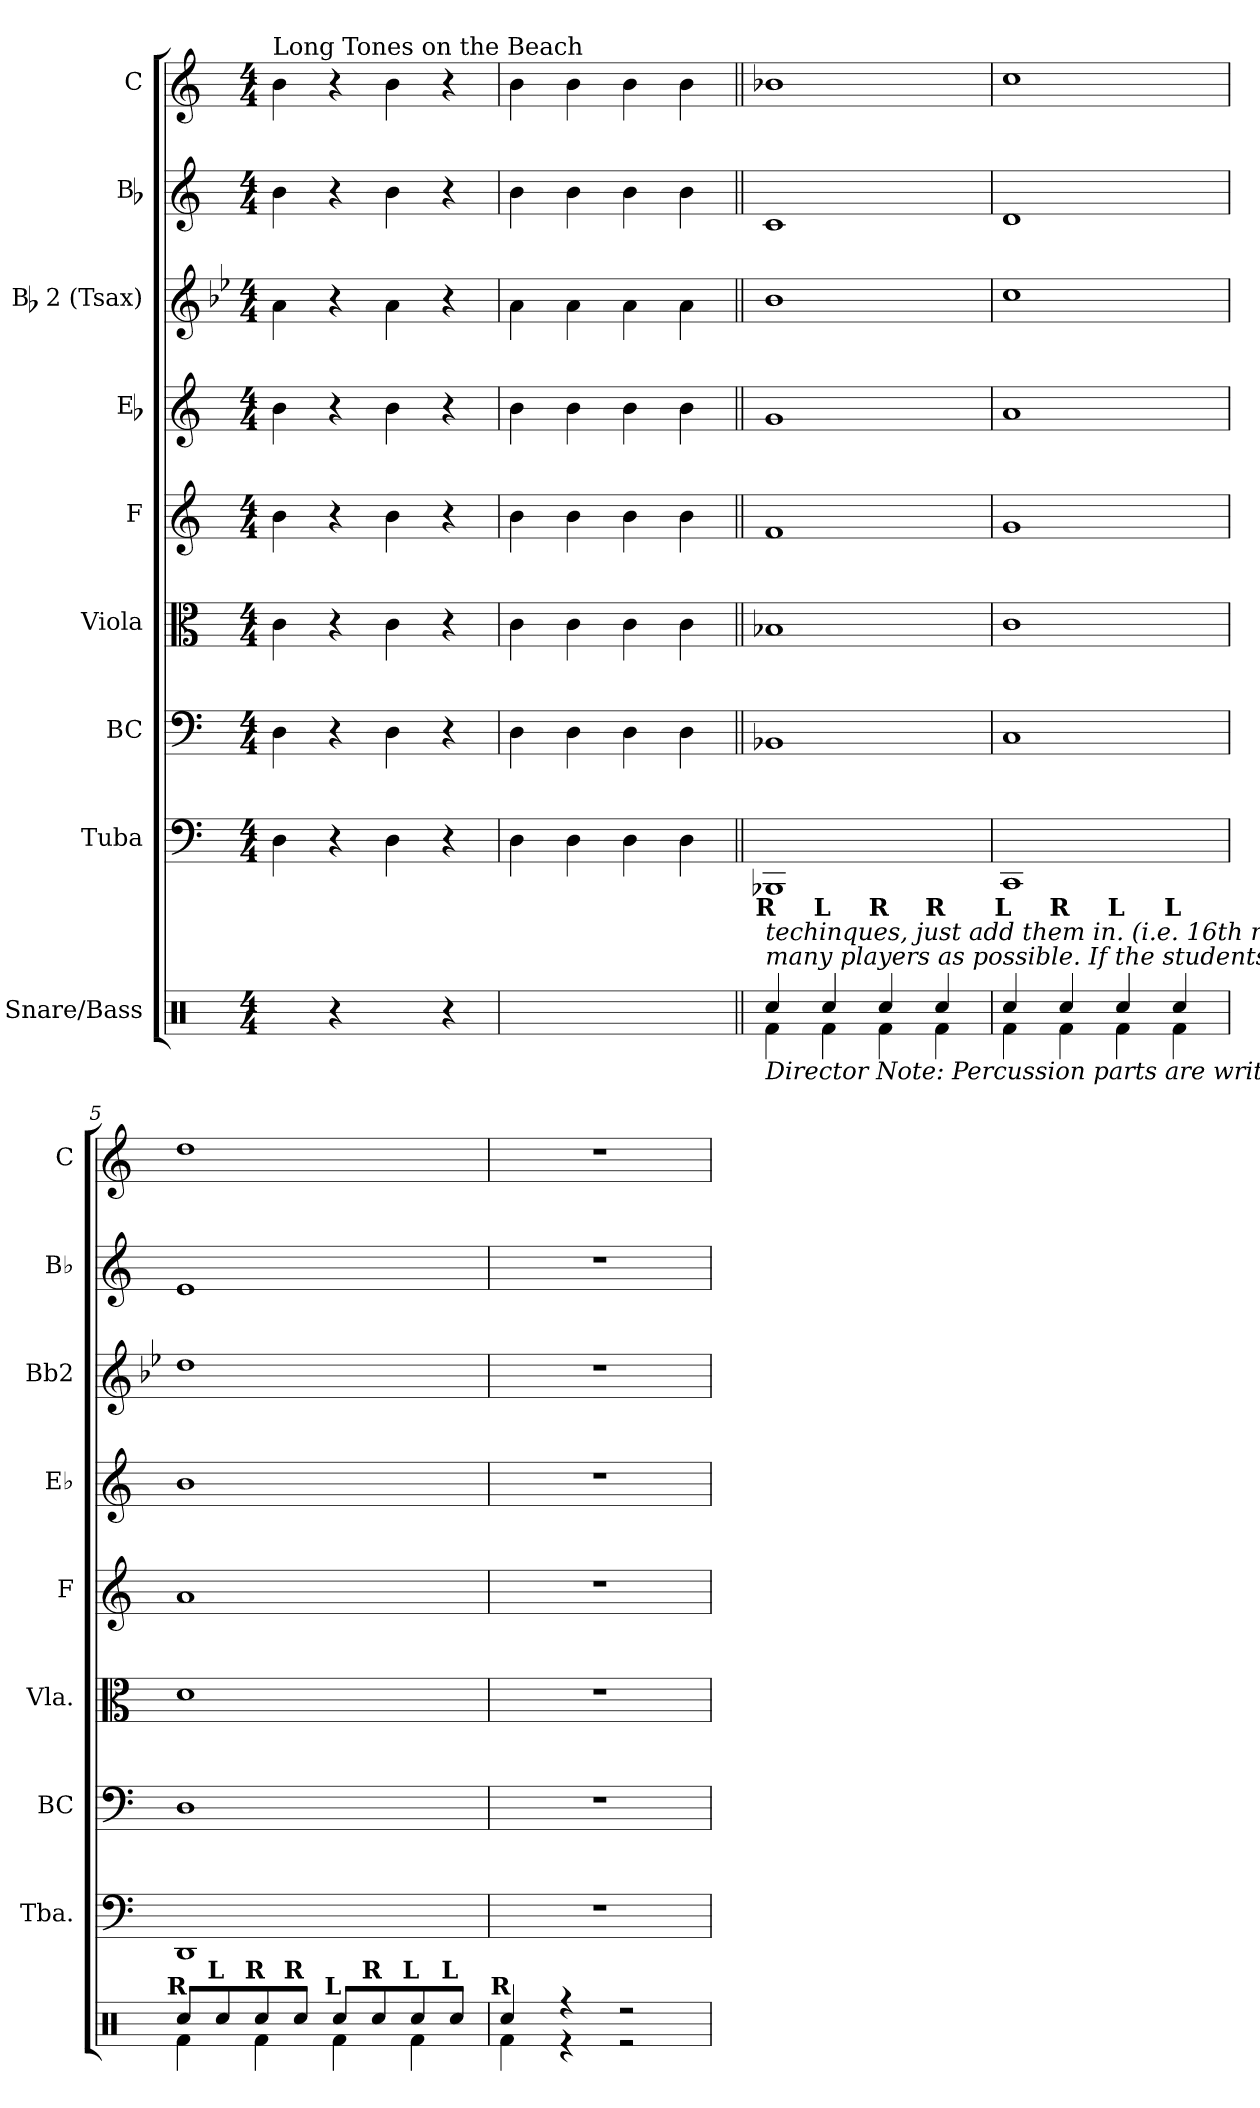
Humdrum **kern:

**kern	**kern	**kern	**kern	**kern	**kern	**kern	**kern	**kern
*part9	*part8	*part7	*part6	*part5	*part4	*part3	*part2	*part1
*staff9	*staff8	*staff7	*staff6	*staff5	*staff4	*staff3	*staff2	*staff1
*I"Snare/Bass	*I"Tuba	*I"BC	*I"Viola	*I"F	*I"Eb	*I"Bb 2 (Tsax)	*I"Bb	*I"C
*	*I'Tba.	*I'BC	*I'Vla.	*I'F	*I'Eb	*I'Bb2	*I'Bb	*I'C
!!LO:PB:g=z
*clefX	*clefF4	*clefF4	*clefC3	*clefG2	*clefG2	*clefG2	*clefG2	*clefG2
*	*	*	*	*ITrd4c7	*ITrd5c9	*ITrd8c14	*ITrd1c2	*
*k[]	*k[]	*k[]	*k[]	*k[b-]	*k[b-e-a-]	*k[b-e-]	*k[b-e-]	*k[]
*M4/4	*M4/4	*M4/4	*M4/4	*M4/4	*M4/4	*M4/4	*M4/4	*M4/4
*MM78	*MM78	*MM78	*MM78	*MM78	*MM78	*MM78	*MM78	*MM78
=1	=1	=1	=1	=1	=1	=1	=1	=1
!	!	!	!	!	!	!	!	!LO:TX:a:t=Long Tones on the Beach
4Ri\	4Di\	4Di\	4ci\	4ei\	4di\	4Ai\	4ai\	4bi\
4r	4r	4r	4r	4r	4r	4r	4r	4r
4Ri\	4Di\	4Di\	4ci\	4ei\	4di\	4Ai\	4ai\	4bi\
4r	4r	4r	4r	4r	4r	4r	4r	4r
=2	=2	=2	=2	=2	=2	=2	=2	=2
4Ri\	4Di\	4Di\	4ci\	4ei\	4di\	4Ai\	4ai\	4bi\
4Ri\	4Di\	4Di\	4ci\	4ei\	4di\	4Ai\	4ai\	4bi\
4Ri\	4Di\	4Di\	4ci\	4ei\	4di\	4Ai\	4ai\	4bi\
4Ri\	4Di\	4Di\	4ci\	4ei\	4di\	4Ai\	4ai\	4bi\
=3||	=3||	=3||	=3||	=3||	=3||	=3||	=3||	=3||
*^	*	*	*	*	*	*	*	*
!LO:TX:b:i:t=Director Note&colon; Percussion parts are written to be as easily accessible to as	!	!	!	!	!	!	!	!	!
!LO:TX:i:t=many players as possible. If the students need to work on more complicated	!	!	!	!	!	!	!	!	!
!LO:TX:i:t=techinques, just add them in. (i.e. 16th note patterns, etc)	!	!	!	!	!	!	!	!	!
!LO:TX:a:B:cj:t=R	!	!	!	!	!	!	!	!	!
4Rcci/	4Rfi\	1BBB-Xi	1BB-Xi	1B-Xi	1B-i	1B-i	1B-i	1B-i	1b-Xi
!LO:TX:a:B:cj:t=L	!	!	!	!	!	!	!	!	!
4Rcci/	4Rfi\	.	.	.	.	.	.	.	.
!LO:TX:a:B:cj:t=R	!	!	!	!	!	!	!	!	!
4Rcci/	4Rfi\	.	.	.	.	.	.	.	.
!LO:TX:a:B:cj:t=R	!	!	!	!	!	!	!	!	!
4Rcci/	4Rfi\	.	.	.	.	.	.	.	.
=4	=4	=4	=4	=4	=4	=4	=4	=4	=4
!LO:TX:a:B:cj:t=L	!	!	!	!	!	!	!	!	!
4Rcci/	4Rfi\	1CCi	1Ci	1ci	1ci	1ci	1ci	1ci	1cci
!LO:TX:a:B:cj:t=R	!	!	!	!	!	!	!	!	!
4Rcci/	4Rfi\	.	.	.	.	.	.	.	.
!LO:TX:a:B:cj:t=L	!	!	!	!	!	!	!	!	!
4Rcci/	4Rfi\	.	.	.	.	.	.	.	.
!LO:TX:a:B:cj:t=L	!	!	!	!	!	!	!	!	!
4Rcci/	4Rfi\	.	.	.	.	.	.	.	.
=5	=5	=5	=5	=5	=5	=5	=5	=5	=5
!LO:TX:a:B:cj:t=R	!	!	!	!	!	!	!	!	!
8Rcci/L	4Rfi\	1DDi	1Di	1di	1di	1di	1di	1di	1ddi
!LO:TX:a:B:cj:t=L	!	!	!	!	!	!	!	!	!
8Rcci/	.	.	.	.	.	.	.	.	.
!LO:TX:a:B:cj:t=R	!	!	!	!	!	!	!	!	!
8Rcci/	4Rfi\	.	.	.	.	.	.	.	.
!LO:TX:a:B:cj:t=R	!	!	!	!	!	!	!	!	!
8Rcci/J	.	.	.	.	.	.	.	.	.
!LO:TX:a:B:cj:t=L	!	!	!	!	!	!	!	!	!
8Rcci/L	4Rfi\	.	.	.	.	.	.	.	.
!LO:TX:a:B:cj:t=R	!	!	!	!	!	!	!	!	!
8Rcci/	.	.	.	.	.	.	.	.	.
!LO:TX:a:B:cj:t=L	!	!	!	!	!	!	!	!	!
8Rcci/	4Rfi\	.	.	.	.	.	.	.	.
!LO:TX:a:B:cj:t=L	!	!	!	!	!	!	!	!	!
8Rcci/J	.	.	.	.	.	.	.	.	.
=6	=6	=6	=6	=6	=6	=6	=6	=6	=6
!LO:TX:a:B:cj:t=R	!	!	!	!	!	!	!	!	!
4Rcci/	4Rfi\	1r	1r	1r	1r	1r	1r	1r	1r
4r	4r	.	.	.	.	.	.	.	.
2r	2r	.	.	.	.	.	.	.	.
*v	*v	*	*	*	*	*	*	*	*
=	=	=	=	=	=	=	=	=
*-	*-	*-	*-	*-	*-	*-	*-	*-
